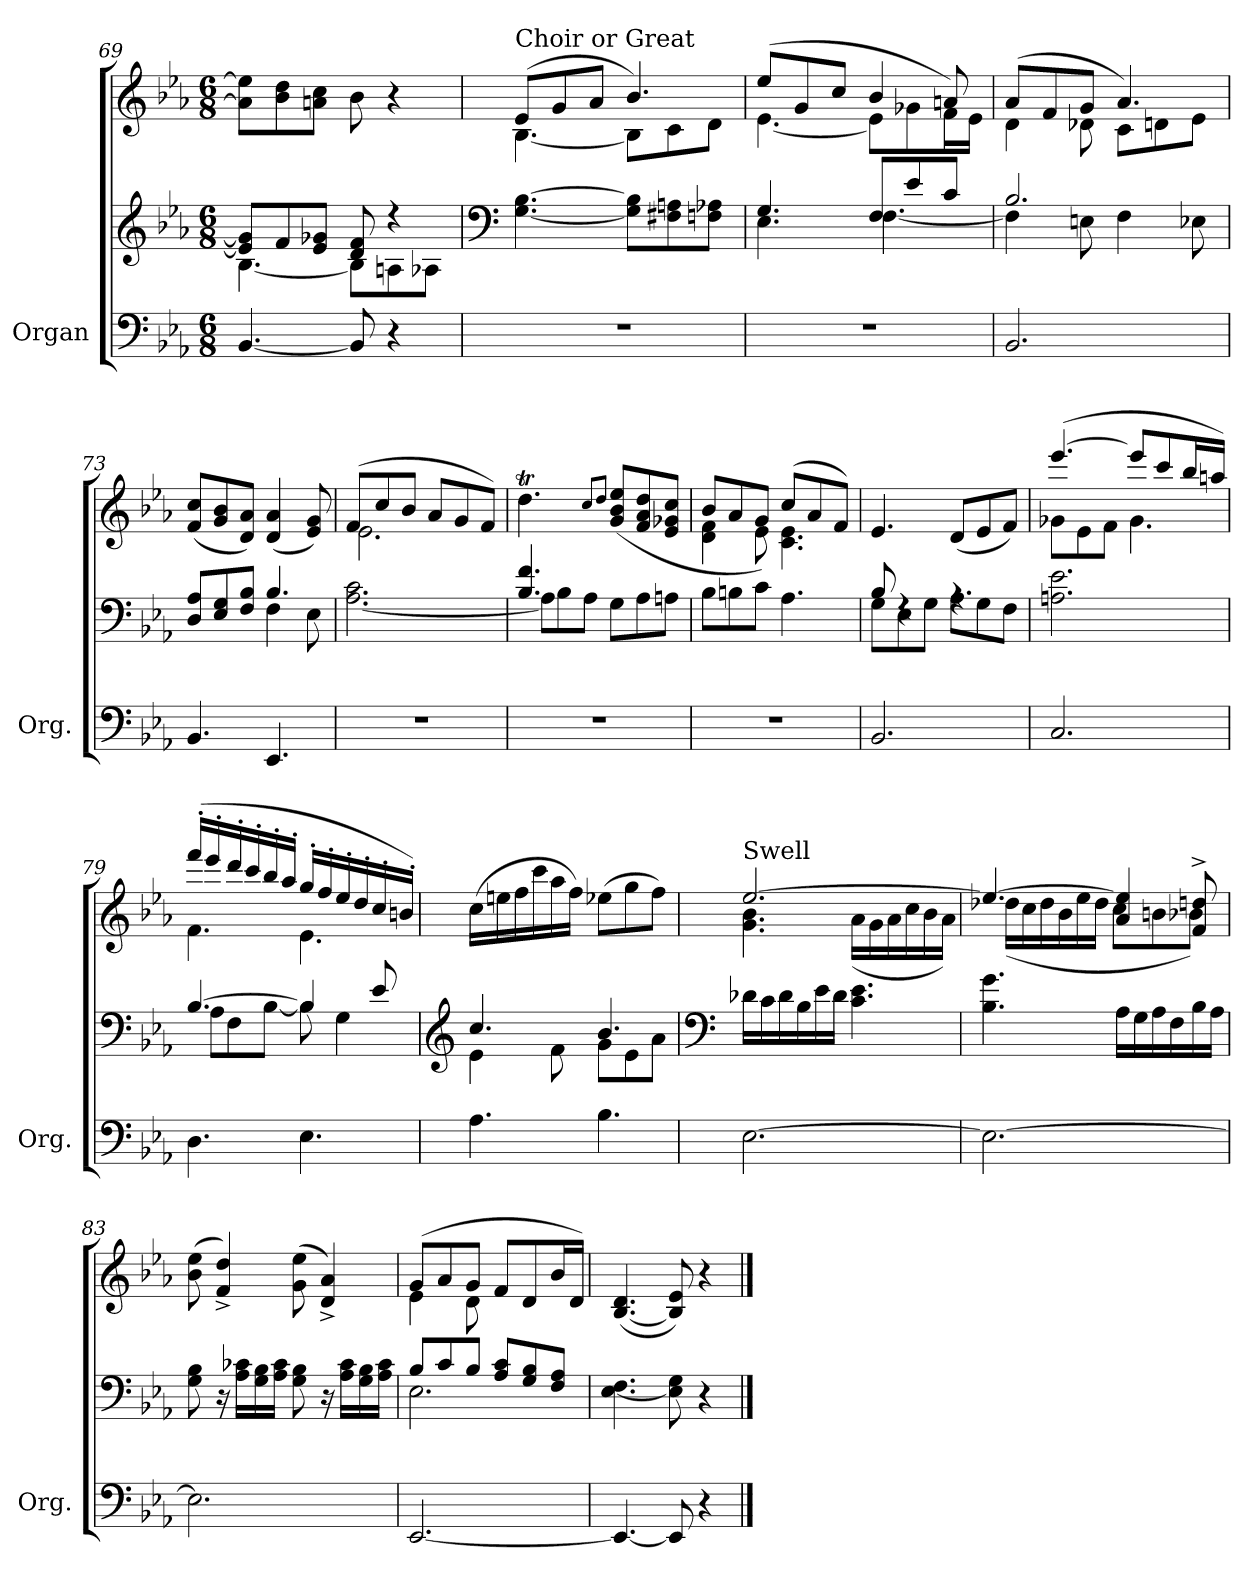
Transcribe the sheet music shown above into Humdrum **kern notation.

**kern	**kern	**kern
*part1	*part1	*part1
*staff3	*staff2	*staff1
*I"Organ	*	*
*I'Org.	*	*
*clefF4	*clefG2	*clefG2
*k[b-e-a-]	*k[b-e-a-]	*k[b-e-a-]
*M6/8	*M6/8	*M6/8
=69	=69	=69
*	*^	*
[4.BB-/	8e-/] 8g-/]L	[4.B-\	8a\] 8ee-\]L
.	8f/	.	8b-\ 8dd\
.	8e-/ 8g-X/J	.	8an\ 8cc\J
8BB-/]	8d/ 8f/	8B-\L]	8b-\
4r	4r	8An\	4r
.	.	8A-X\J	.
*	*v	*v	*
=70	=70	=70
*	*clefF4	*
*	*^	*^
!	!	!	!LO:TX:a:t=Choir or Great	!
*	*v	*v	*	*
2.r	[4.G\ [4.B-\	(8e-/L	[4.B-\
.	.	8g/	.
.	.	8a-/J	.
.	8G\] 8B-\]L	4.b-/)	8B-\L]
.	8F#X\ 8An\	.	8c\
.	8Fn\ 8A-X\J	.	8d\J
!!LO:PB:g=z	!!
=71	=71	=71	=71
*	*^	*	*
2.r	4.G/	4.E-\	(8ee-/L	[4.e-\
.	.	.	8g/	.
.	.	.	8cc/J	.
.	8F/L	[4.F\	4b-/	8e-\L]
.	8e-/	.	.	8g-X\
.	8c/J	.	8an/)	16f\L
.	.	.	.	16e-\JJ
=72	=72	=72	=72	=72
2.BB-/	2.B-/	4F\]	(8a-/L	4d\
.	.	.	8f/	.
.	.	8En\	8g/J	8d-X\
.	.	4F\	4.a-/)	8c\L
.	.	.	.	8dn\
.	.	8E-X\	.	8e-\J
*	*	*	*v	*v
=73	=73	=73	=73
4.BB-/	8D/ 8A-/L	4.ryy	(8f/ 8cc/L
.	8E-/ 8G/	.	8g/ 8b-/
.	8F/ 8B-/J	.	8d/ 8a-/J)
4.EE-/	4.B-/	4F\	(4d/ 4a-/
.	.	8E-\	8e-/ 8g/)
=74	=74	=74	=74
*	*	*	*^
2.r	2.ryy	[2.A-\ 2.c\	(8f/L	2.e-\
.	.	.	8cc/	.
.	.	.	8b-/J	.
.	.	.	8a-/L	.
.	.	.	8g/	.
.	.	.	8f/J)	.
*	*	*	*v	*v
=75	=75	=75	=75
2.r	4.B-/ 4.f/	8A-\L]	4.ddt\
.	.	8B-\	.
.	.	8A-\J	.
.	.	.	8qcc/L
.	.	.	8qdd/J
.	4.rAyy	8G\L	(>8g/ 8b-/ 8ee-/L
.	.	8A-\	8f/ 8a-/ 8dd/
.	.	8An\J	8e-/ 8g-X/ 8cc/J
*	*v	*v	*
!!LO:LB:g=z
=76	=76	=76
*	*	*^
2.r	8B-\L	8b-/L	4d\ 4f\
.	8Bn\	8a-/	.
.	8c\J	8g/J)	8e-\
.	4.A-\	(8cc/L	4.c\ 4.e-\
.	.	8a-/	.
.	.	8f/J)	.
*	*	*v	*v
=77	=77	=77
*	*^	*
2.BB-/	8B-/	8G\L	4.e-/
.	4rF	8E-\	.
.	.	8G\J	.
.	4.rA	8A-\L	(8d/L
.	.	8G\	8e-/
.	.	8F\J	8f/J)
*	*v	*v	*
=78	=78	=78
*	*	*^
2.C/	2.An\ 2.e-\	([4.eee-/	8g-X:\L
.	.	.	8e-\
.	.	.	8f\J
.	.	8eee-/L]	4.g-\
.	.	8ccc/	.
.	.	16bb-/L	.
.	.	16aan/JJ)	.
=79	=79	=79	=79
*	*^	*	*
4.D\	[4.B-/	8A-\L	(16fff'/LL	4.f\
.	.	.	16eee-'/	.
.	.	8F\	16ddd'/	.
.	.	.	16ccc'/	.
.	.	[8B-\J	16bb-'/	.
.	.	.	16aa-'/JJ	.
4.E-\	4B-/]	8B-\]	16gg'/LL	4.e-\
.	.	.	16ff'/	.
.	.	4G\	16ee-'/	.
.	.	.	16dd'/	.
.	8e-/	.	16cc'/	.
.	.	.	16bn'/JJ)	.
*	*	*	*v	*v
!!LO:LB:g=z
=80	=80	=80	=80
*	*clefG2	*	*
4.A-\	4.cc/	4e-\	(16cc\LL
.	.	.	16een\
.	.	.	16ff\
.	.	.	16ccc\
.	.	8f\	16aa-\
.	.	.	16ff\JJ)
4.B-\	4.b-/	8g\L	(8ee-X\L
.	.	8e-\	8gg\
.	.	8a-\J	8ff\J)
*	*v	*v	*
=81	=81	=81
*	*clefF4	*
*	*^	*^
!	!	!	!LO:TX:a:t=Swell	!
*	*v	*v	*	*
[2.E-\	16d-X\LL	[2.ee-/	4.g\ 4.b-\
.	16c\	.	.
.	16d-\	.	.
.	16B-\	.	.
.	16e-\	.	.
.	16d-\JJ	.	.
.	4.c\ 4.e-\	.	(16a-\LL
.	.	.	16g\
.	.	.	16a-\
.	.	.	16cc\
.	.	.	16b-\
.	.	.	16a-\JJ)
=82	=82	=82	=82
2.E-\_	4.B-\ 4.g\	4.ee-/_	(16dd-X\LL
.	.	.	16cc\
.	.	.	16dd-\
.	.	.	16b-\
.	.	.	16ee-\
.	.	.	16dd-\JJ
.	16A-\LL	4a-/ 4ee-/]	8cc\L
.	16G\	.	.
.	16A-\	.	8bn\
.	16F\	.	.
.	16B-\	8f/^ 8ddn/^	8b-X\J)
.	16A-\JJ	.	.
*	*	*v	*v
!!LO:LB:g=z
=83	=83	=83
2.E-\]	8G\ 8B-\	(8b-\ 8ee-\
.	16r	4f/^ 4dd/^)
.	16A-\ 16c-X\LL	.
.	16G\ 16B-\	.
.	16A-\ 16c-\JJ	.
.	8G\ 8B-\	(8g\ 8ee-\
.	16r	4d/^ 4a-/^)
.	16A-\ 16c-\LL	.
.	16G\ 16B-\	.
.	16A-\ 16c-\JJ	.
=84	=84	=84
*	*^	*^
[2.EE-/	8B-/L	2.E-\	(8g/L	4e-\
.	8c/	.	8a-/	.
.	8B-/J	.	8g/J	8d\
.	8A-/ 8c/L	.	8f/L	4.ryy
.	8G/ 8B-/	.	8d/	.
.	8F/ 8A-/J	.	16b-/L	.
.	.	.	16d/JJ)	.
*	*v	*v	*	*
*	*	*v	*v
=85	=85	=85
4.EE-/_	[4.E-\ 4.F\	([4.B-/ 4.d/
8EE-/]	8E-\] 8G\	8B-/] 8e-/)
4r	4r	4r
==	==	==
*-	*-	*-
